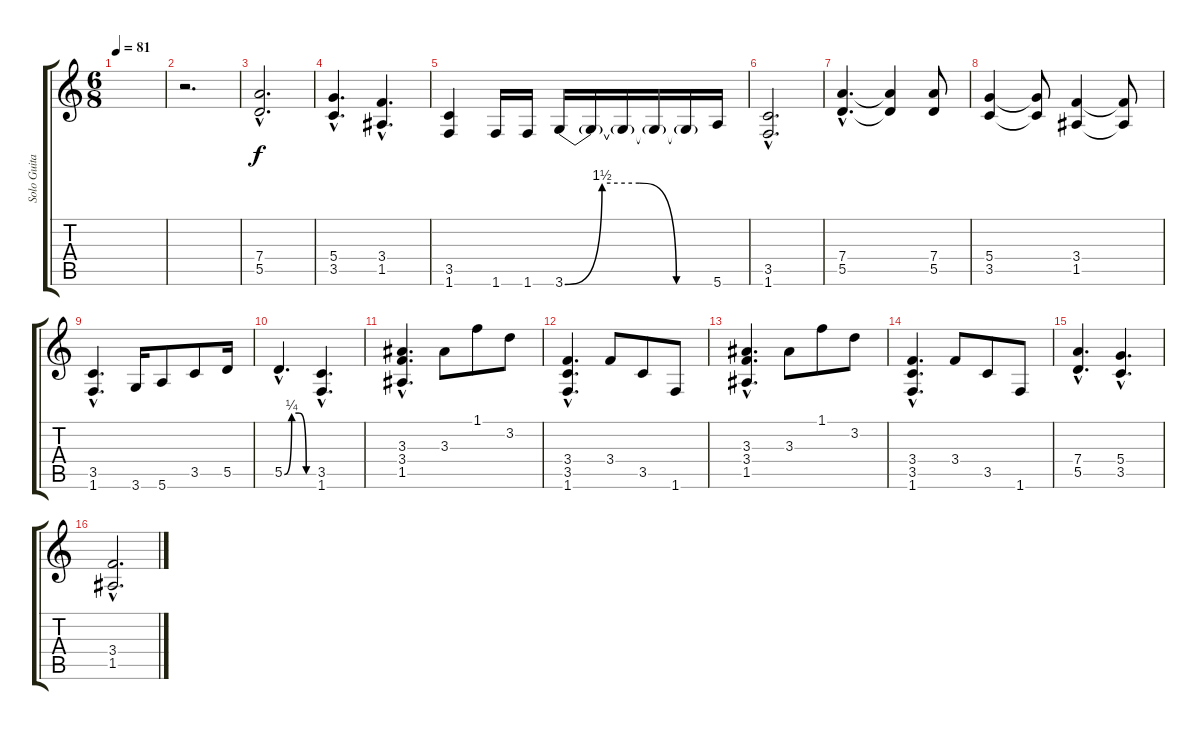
\track ("Solo Guitar" "Solo Guita") {instrument distortionguitar}
\staff {score tabs}
\tuning (E4 B3 G3 D3 A2 E2) {hide}
\ts (6 8)
\tempo 81
\clef g2
\ks c
|
r.2{d} |
(7.4{hac} 5.5{hac}).2{d} |
(5.4{hac} 3.5{hac}).4{d} (3.4{hac} 1.5{hac}).4{d} |
(3.5 1.6).4 1.6.16 1.6.16 3.6{be (custom 0 0 15 6 30 6 45 0 60 0)}.16 3.6{t}.16 3.6{t}.16 3.6{t}.16 3.6{t}.16 5.6.16 |
(3.5{hac} 1.6{hac}).2{d} |
(7.4{hac} 5.5{hac}).4{d} (7.4{t} 5.5{t}).4 (7.4 5.5).8 |
(5.4 3.5).4 (5.4{t} 3.5{t}).8 (3.4 1.5).4 (3.4{t} 1.5{t}).8 |
(3.5{hac} 1.6{hac}).4{d} 3.6.16 5.6.8 3.5.8 5.5.16 |
5.5{be (custom 0 0 15 1 30 1 45 0 60 0) hac}.4{d} (3.5{hac} 1.6{hac}).4{d} |
(3.3{hac} 3.4{hac} 1.5{hac}).4{d} 3.3.8 1.1.8 3.2.8 |
(3.4{hac} 3.5{hac} 1.6{hac}).4{d} 3.4.8 3.5.8 1.6.8 |
(3.3{hac} 3.4{hac} 1.5{hac}).4{d} 3.3.8 1.1.8 3.2.8 |
(3.4{hac} 3.5{hac} 1.6{hac}).4{d} 3.4.8 3.5.8 1.6.8 |
(7.4{hac} 5.5{hac}).4{d} (5.4{hac} 3.5{hac}).4{d} |
(3.4{hac} 1.5{hac}).2{d}
